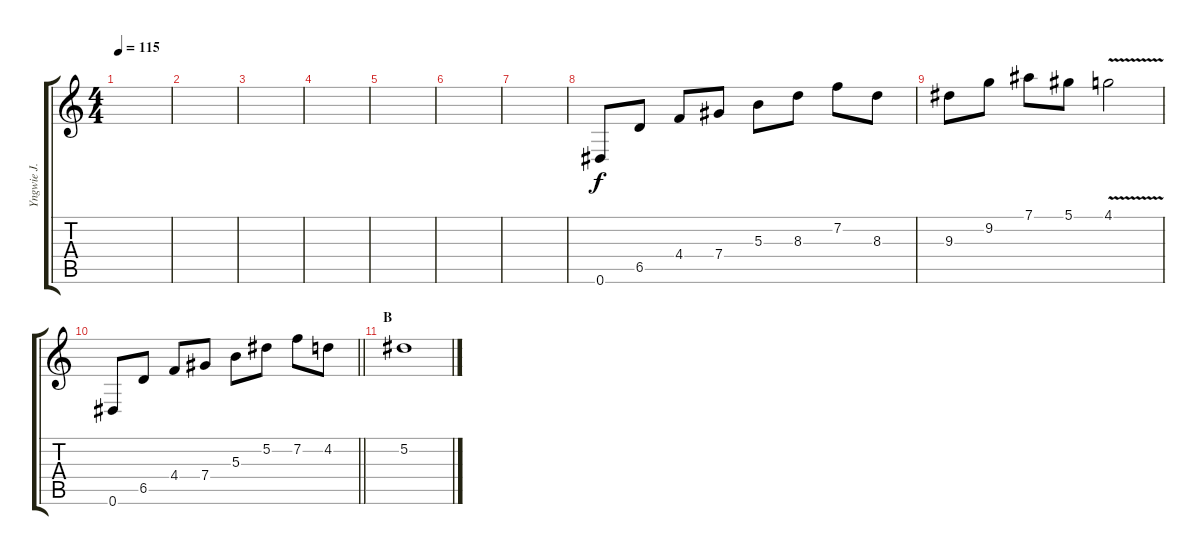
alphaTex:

\track ("Yngwie J. Malmsteen" "Yngwie J. ") {instrument acousticguitarnylon}
\staff {score tabs}
\tuning (Eb4 Bb3 Gb3 Db3 Ab2 Eb2) {hide}
\ts (4 4)
\tempo 115
\clef g2
\ks c
|
|
|
|
|
|
|
0.6.8 6.5.8 4.4.8 7.4.8 5.3.8 8.3.8 7.2.8 8.3.8 |
9.3.8 9.2.8 7.1.8 5.1.8 4.1{v}.2 |
\barLineRight lightlight
0.6.8 6.5.8 4.4.8 7.4.8 5.3.8 5.2.8 7.2.8 4.2.8 |
\section ("" "B")
5.2.1
